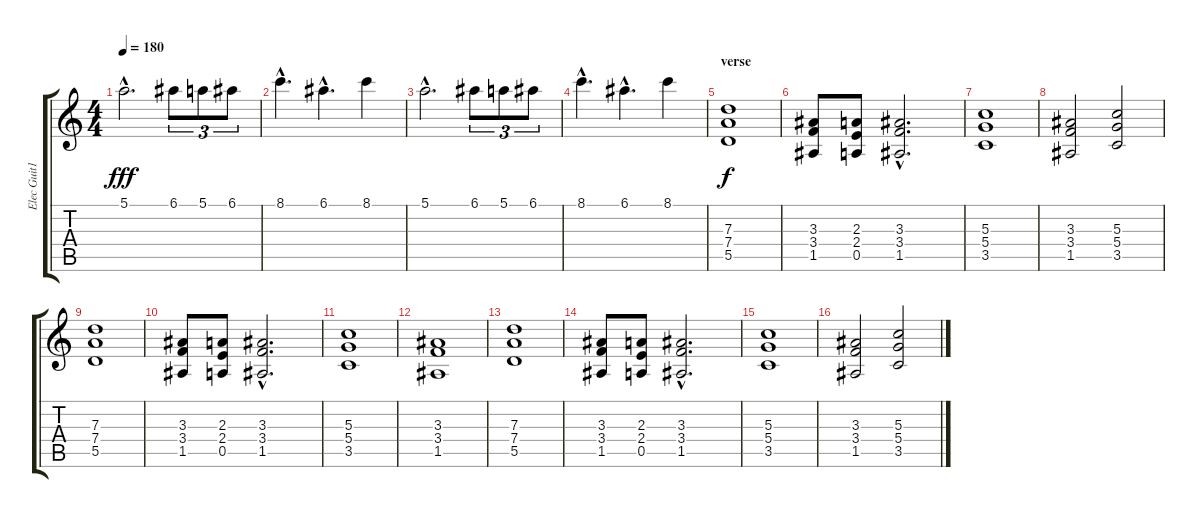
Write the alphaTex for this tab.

\track ("Elec Guit1" "Elec Guit1") {instrument overdrivenguitar}
\staff {score tabs}
\tuning (E4 B3 G3 D3 A2 E2) {hide}
\ts (4 4)
\tempo 180
\clef g2
\ks c
5.1{hac}.2{d dy fff} 6.1.8{tu (3 2)} 5.1.8{tu (3 2)} 6.1.8{tu (3 2)} |
8.1{hac}.4{d} 6.1{hac}.4{d} 8.1.4 |
5.1{hac}.2{d} 6.1.8{tu (3 2)} 5.1.8{tu (3 2)} 6.1.8{tu (3 2)} |
8.1{hac}.4{d} 6.1{hac}.4{d} 8.1.4 |
\section ("" "verse")
(7.3 7.4 5.5).1{dy f} |
(3.3 3.4 1.5).8 (2.3 2.4 0.5).8 (3.3{hac} 3.4{hac} 1.5{hac}).2{d} |
(5.3 5.4 3.5).1 |
(3.3 3.4 1.5).2 (5.3 5.4 3.5).2 |
(7.3 7.4 5.5).1 |
(3.3 3.4 1.5).8 (2.3 2.4 0.5).8 (3.3{hac} 3.4{hac} 1.5{hac}).2{d} |
(5.3 5.4 3.5).1 |
(3.3 3.4 1.5).1 |
(7.3 7.4 5.5).1 |
(3.3 3.4 1.5).8 (2.3 2.4 0.5).8 (3.3{hac} 3.4{hac} 1.5{hac}).2{d} |
(5.3 5.4 3.5).1 |
(3.3 3.4 1.5).2 (5.3 5.4 3.5).2
